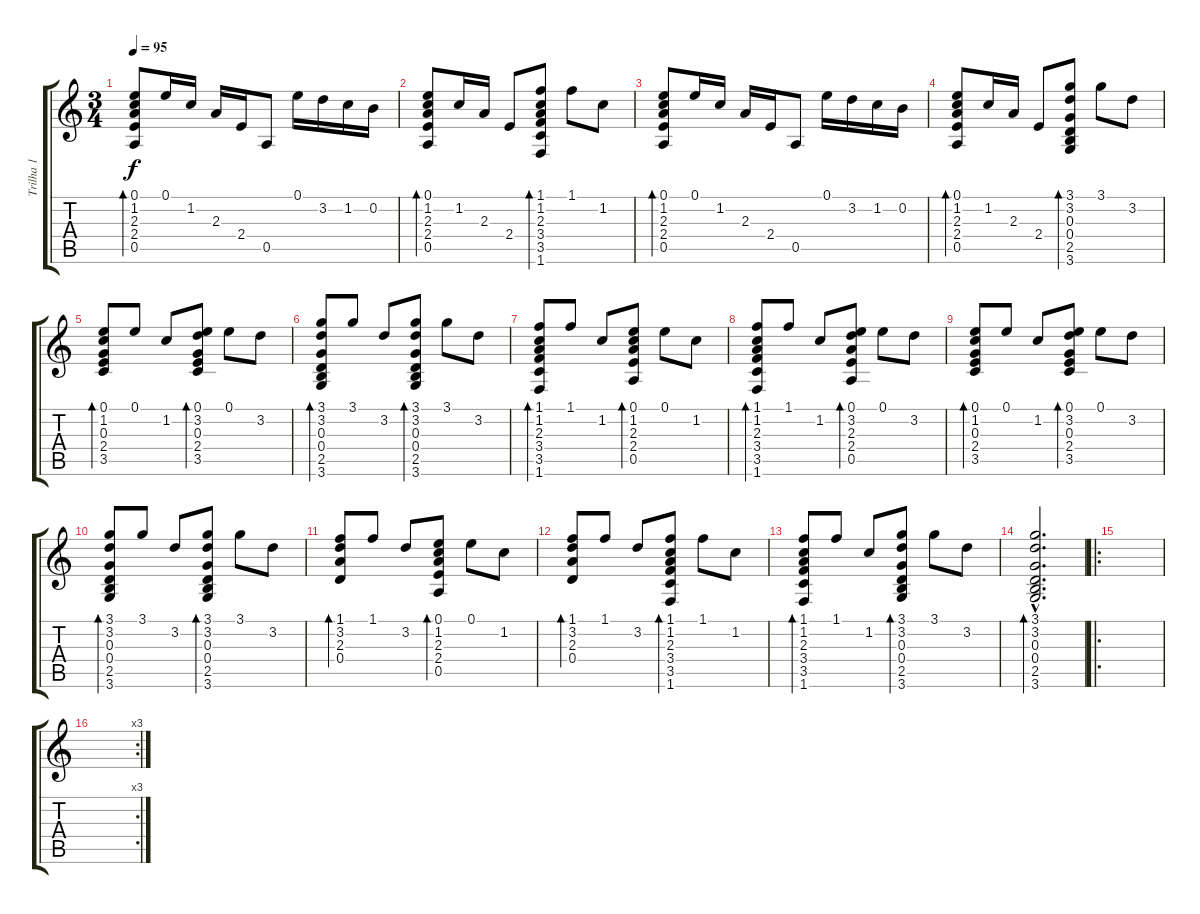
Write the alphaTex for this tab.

\track ("Trilha 1" "Trilha 1") {instrument acousticguitarsteel}
\staff {score tabs}
\tuning (E4 B3 G3 D3 A2 E2) {hide}
\ts (3 4)
\tempo 95
\clef g2
\ks c
(0.1 1.2 2.3 2.4 0.5).8{bd 240 dy f} 0.1.16 1.2.16 2.3.16 2.4.16 0.5.8 0.1.16 3.2.16 1.2.16 0.2.16 |
(0.1 1.2 2.3 2.4 0.5).8{bd 240} 1.2.16 2.3.16 2.4.8 (1.1 1.2 2.3 3.4 3.5 1.6).8{bd 240} 1.1.8 1.2.8 |
(0.1 1.2 2.3 2.4 0.5).8{bd 240} 0.1.16 1.2.16 2.3.16 2.4.16 0.5.8 0.1.16 3.2.16 1.2.16 0.2.16 |
(0.1 1.2 2.3 2.4 0.5).8{bd 240} 1.2.16 2.3.16 2.4.8 (3.1 3.2 0.3 0.4 2.5 3.6).8{bd 240} 3.1.8 3.2.8 |
(0.1 1.2 0.3 2.4 3.5).8{bd 120} 0.1.8 1.2.8 (0.1 3.2 0.3 2.4 3.5).8{bd 120} 0.1.8 3.2.8 |
(3.1 3.2 0.3 0.4 2.5 3.6).8{bd 120} 3.1.8 3.2.8 (3.1 3.2 0.3 0.4 2.5 3.6).8{bd 120} 3.1.8 3.2.8 |
(1.1 1.2 2.3 3.4 3.5 1.6).8{bd 120} 1.1.8 1.2.8 (0.1 1.2 2.3 2.4 0.5).8{bd 120} 0.1.8 1.2.8 |
(1.1 1.2 2.3 3.4 3.5 1.6).8{bd 120} 1.1.8 1.2.8 (0.1 3.2 2.3 2.4 0.5).8{bd 120} 0.1.8 3.2.8 |
(0.1 1.2 0.3 2.4 3.5).8{bd 120} 0.1.8 1.2.8 (0.1 3.2 0.3 2.4 3.5).8{bd 120} 0.1.8 3.2.8 |
(3.1 3.2 0.3 0.4 2.5 3.6).8{bd 120} 3.1.8 3.2.8 (3.1 3.2 0.3 0.4 2.5 3.6).8{bd 120} 3.1.8 3.2.8 |
(1.1 3.2 2.3 0.4).8{bd 120} 1.1.8 3.2.8 (0.1 1.2 2.3 2.4 0.5).8{bd 120} 0.1.8 1.2.8 |
(1.1 3.2 2.3 0.4).8{bd 120} 1.1.8 3.2.8 (1.1 1.2 2.3 3.4 3.5 1.6).8{bd 120} 1.1.8 1.2.8 |
(1.1 1.2 2.3 3.4 3.5 1.6).8{bd 120} 1.1.8 1.2.8 (3.1 3.2 0.3 0.4 2.5 3.6).8{bd 120} 3.1.8 3.2.8 |
(3.1{hac} 3.2{hac} 0.3{hac} 0.4{hac} 2.5{hac} 3.6{hac}).2{d bd 240} |
\ro
|
\rc 3
